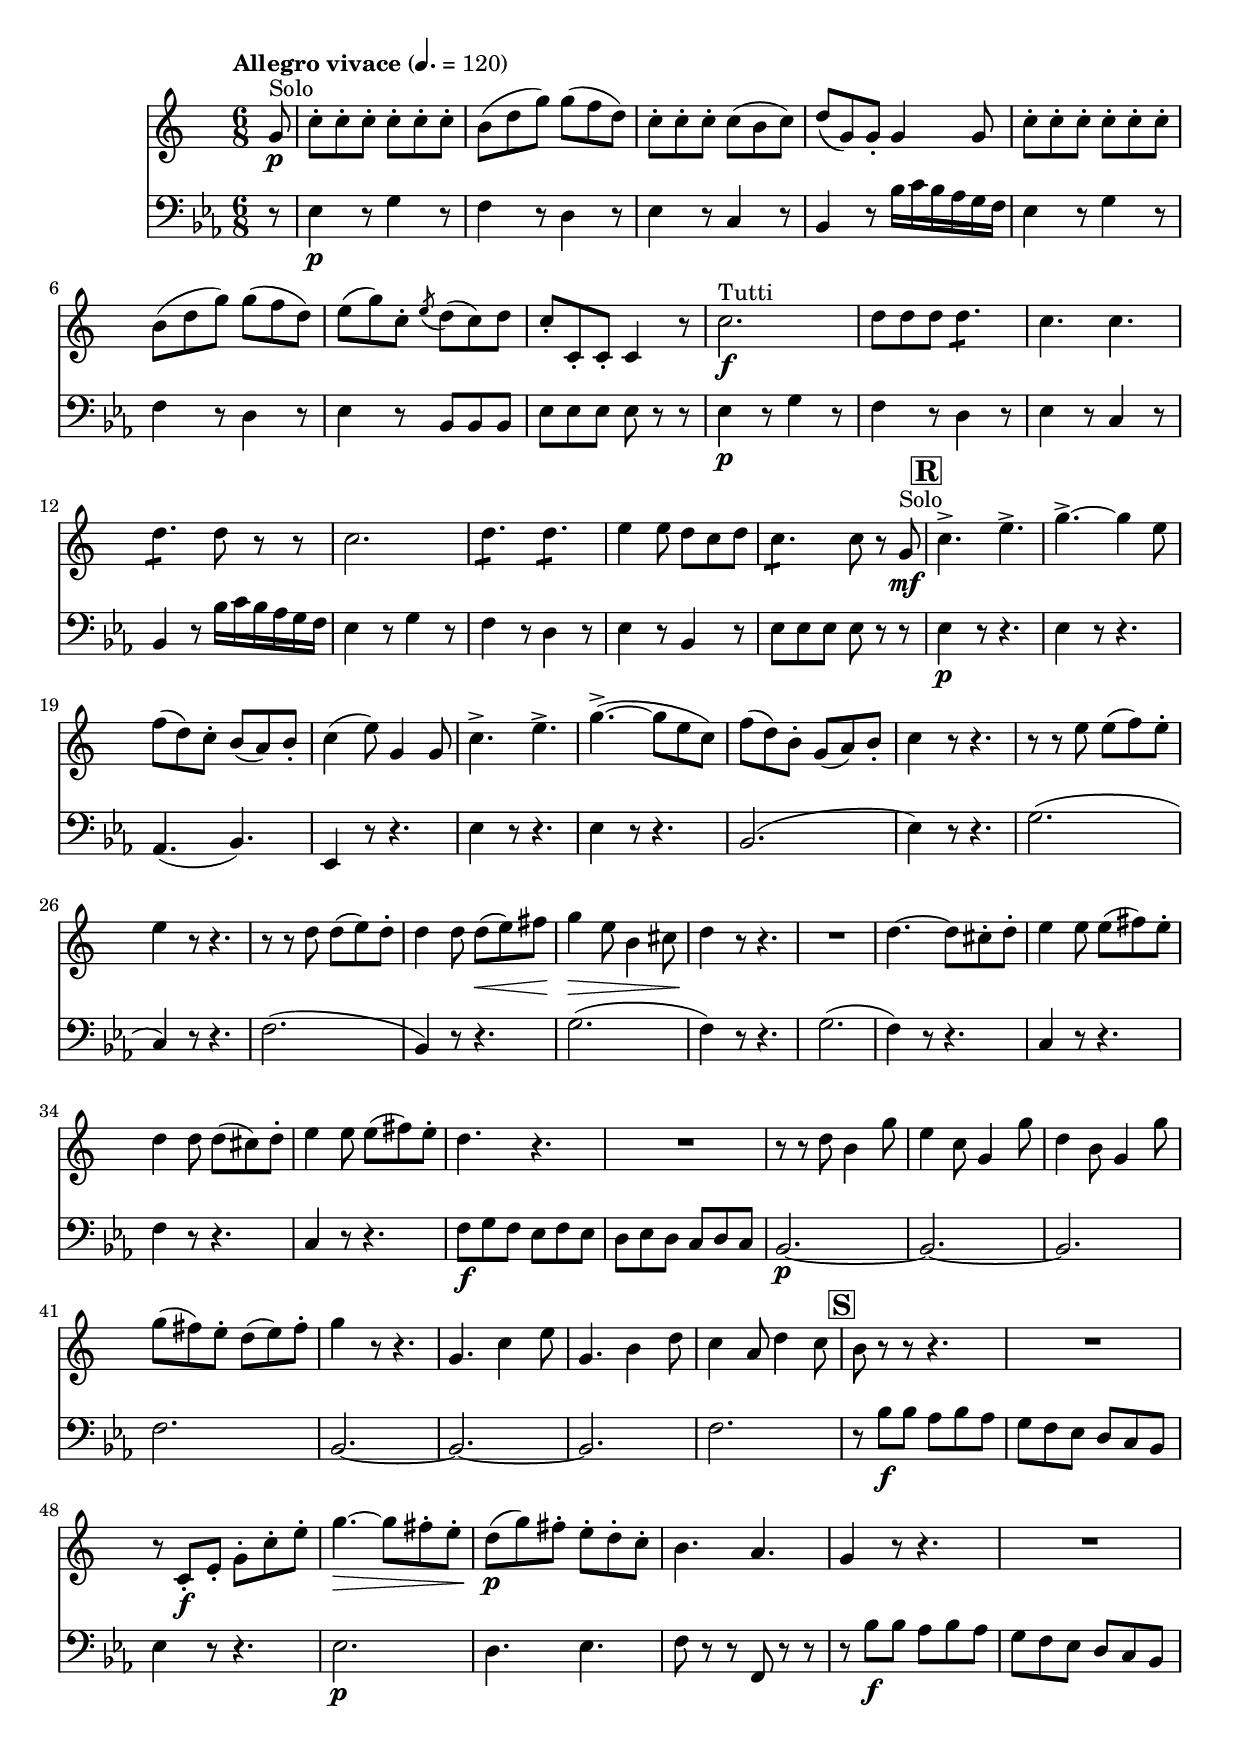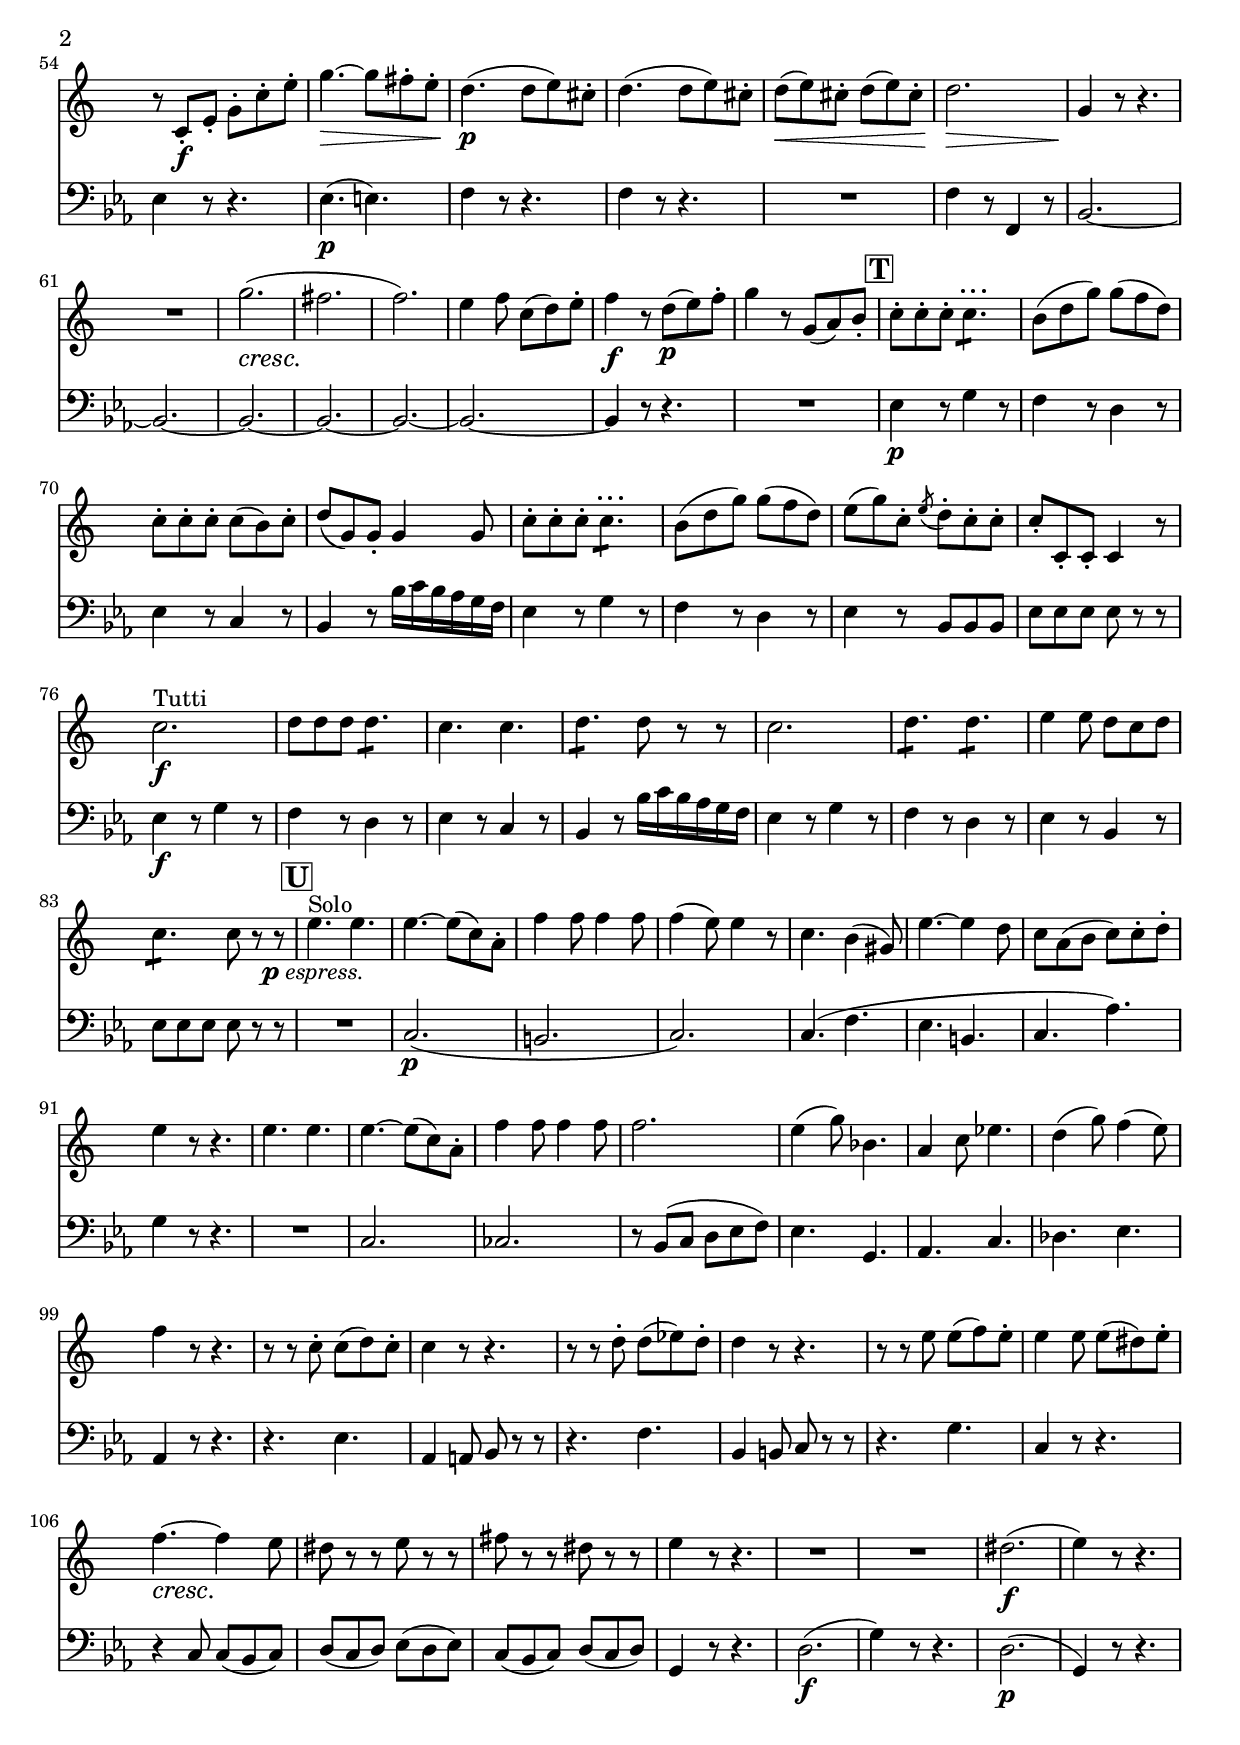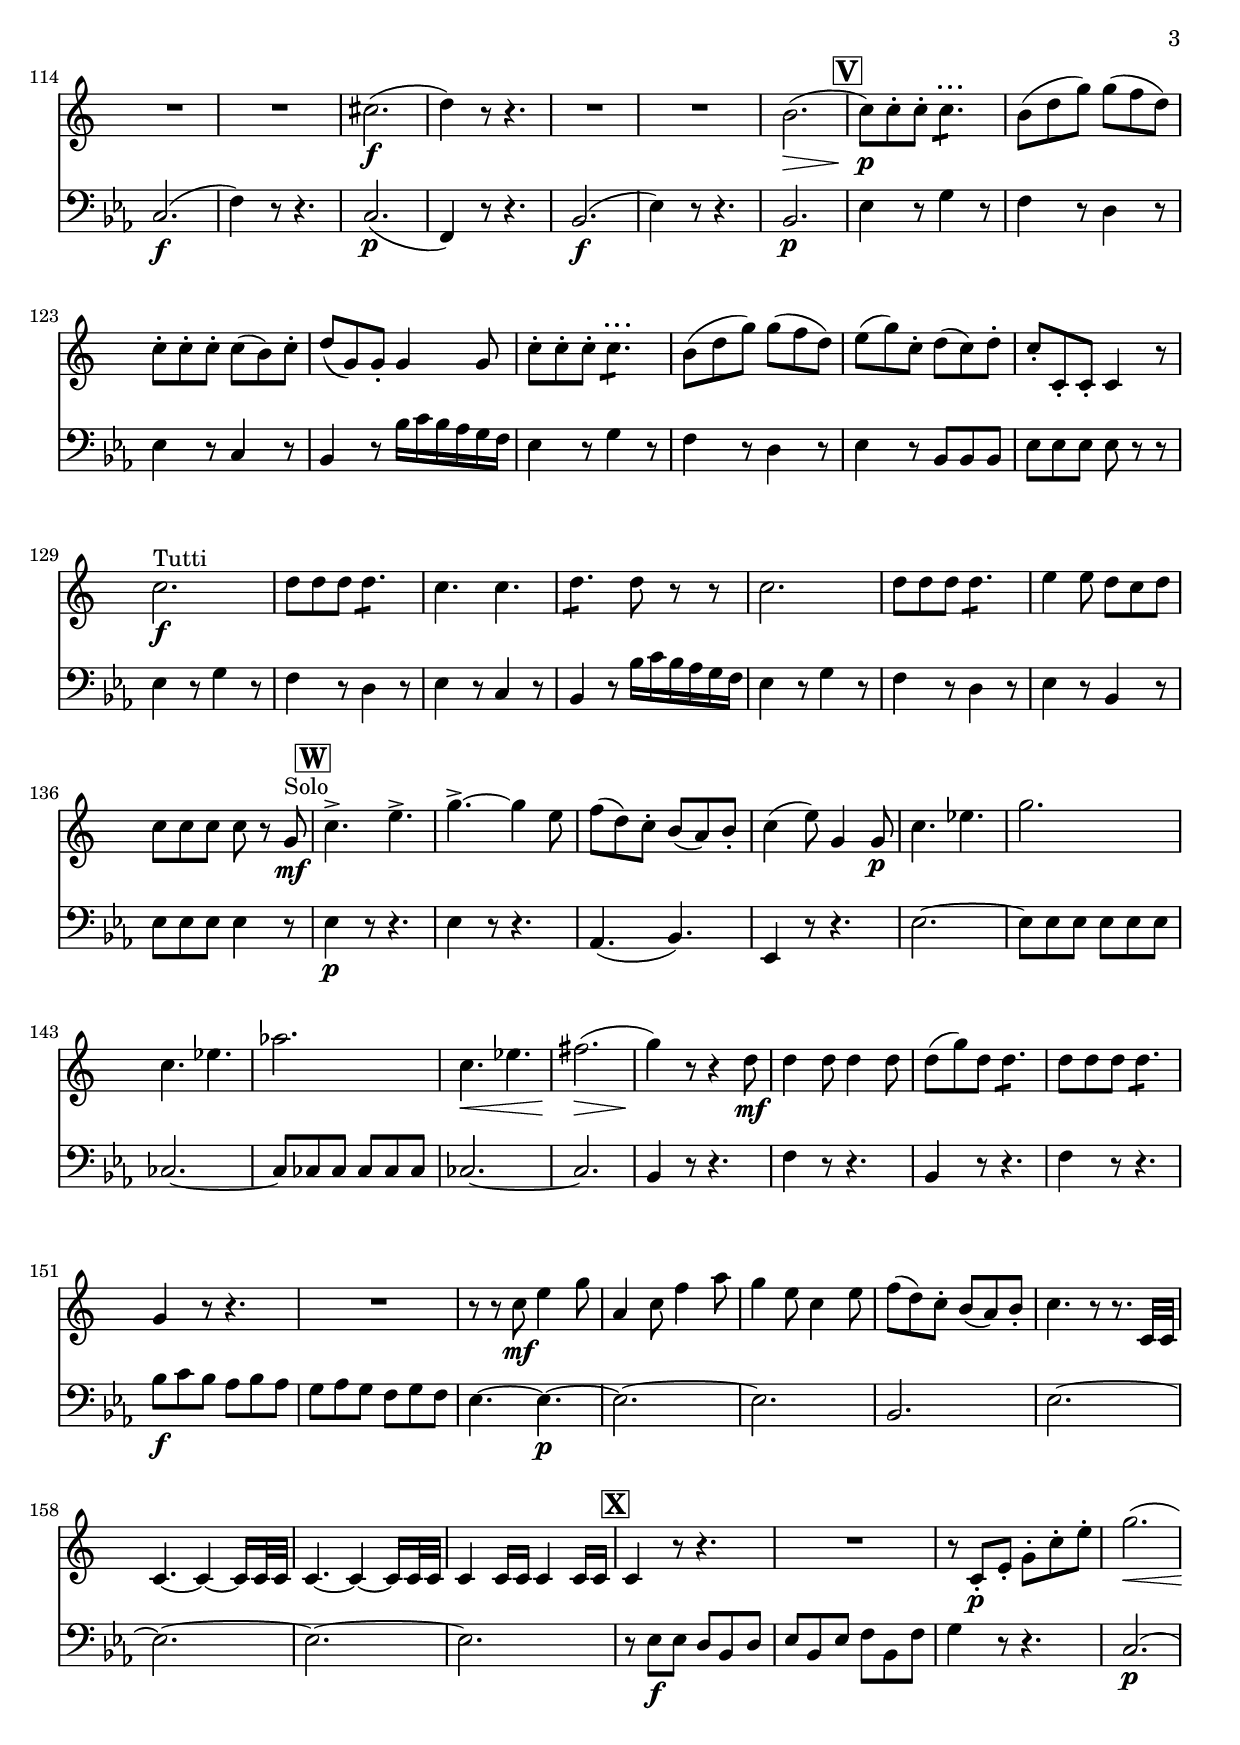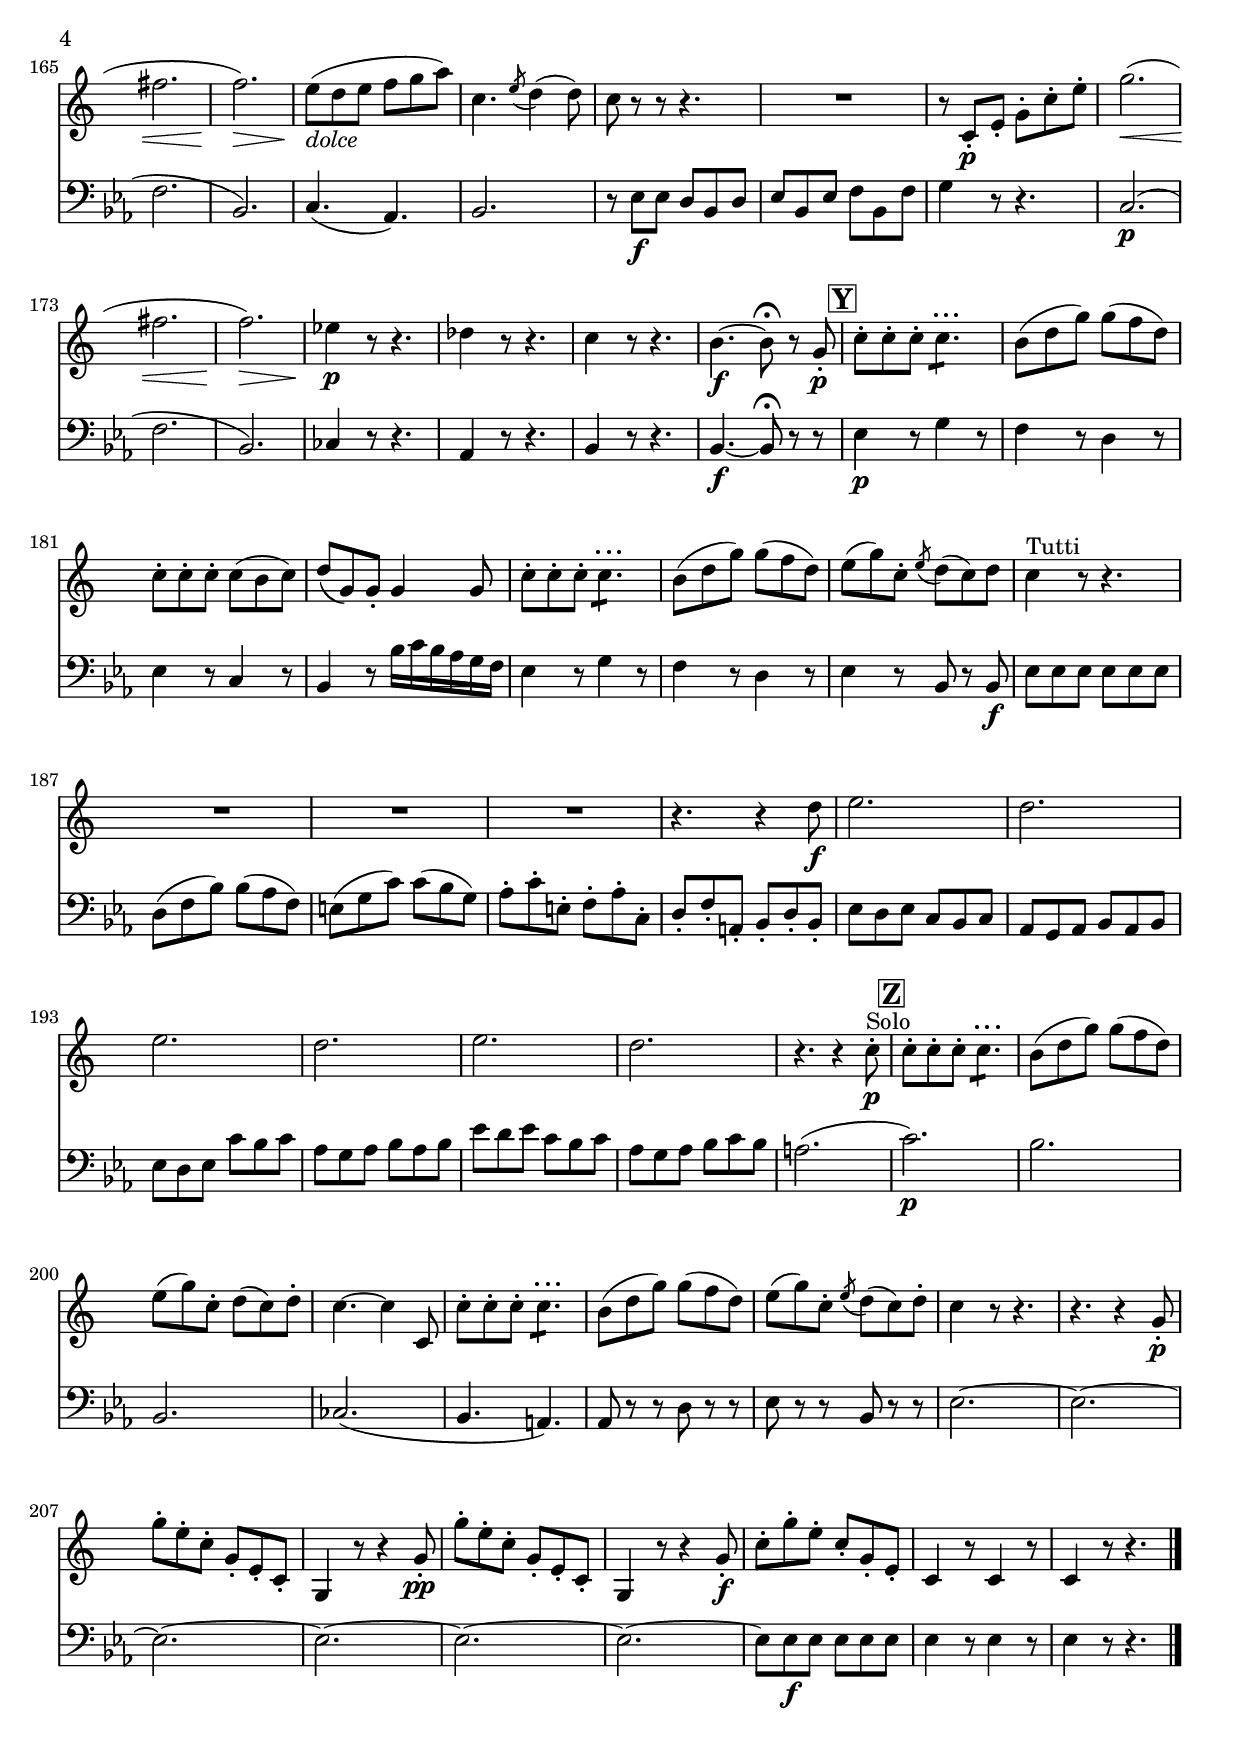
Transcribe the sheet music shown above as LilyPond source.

\version "2.12.2"

\include "defs.lyi"
\version "2.12.2"

hornMvtIII = \relative c''
{
  \transposition ees
  g8\p^\solo |
  c-. c-. c-. c-. c-. c-. |
  b( d g) g( f d) |
  c-. c-. c-. c( b c) |
  d( g,) g-. g4 g8 |
  c-. c-. c-. c-. c-. c-. |
  b( d g) g( f d) |
  e( g) c,-. \acciaccatura e8 d( c) d |
  c-. c,-. c-. c4 r8 |
  c'2.\f^\tutti |
  d8 d d \repeat tremolo 3 d8 |
  c4. c |
  \repeat tremolo 3 d8 d8 r r |
  c2. |
  \repeat tremolo 3 d8 \repeat tremolo 3 d8 |
  e4 e8 d c d |
  \repeat tremolo 3 c8 c8 r g\mf^\solo |

  %R
  c4.-> e-> |
  g~-> g4 e8 |
  f( d) c-. b( a) b-. |
  c4( e8) g,4 g8 |
  c4.-> e-> |
  g~->( g8 e c) |
  f( d) b-. g( a) b-. |
  c4 r8 r4. |
  r8 r e e( f) e-. |
  e4 r8 r4. |
  r8 r d d( e) d-. |
  d4 d8 d(\< e) fis |
  g4\> e8 b4 cis8 |
  d4\! r8 r4. |
  R2. |
  d4.~ d8 cis-. d-. |
  e4 e8 e( fis) e-. |
  d4 d8 d( cis) d-. |
  e4 e8 e( fis) e-. |
  d4. r |
  R2. |
  r8 r d b4 g'8 |
  e4 c8 g4 g'8 |
  d4 b8 g4 g'8 |
  g( fis) e-. d( e) fis-. |
  g4 r8 r4. |
  g,4. c4 e8 |
  g,4. b4 d8 |
  c4 a8 d4 c8 |

  %S
  b8 r r r4. |
  R2. |
  r8 c,-.\f e-. g-. c-. e-. |
  g4.~\> g8 fis-. e-. |
  d(\p g) fis-. e-. d-. c-. |
  b4. a |
  g4 r8 r4. |
  R2. |
  r8 c,-.\f e-. g-. c-. e-. |
  g4.~\> g8 fis-. e-. |
  d4.(\p d8 e) cis-. |
  d4.( d8 e) cis-. |
  d(\< e) cis-. d(e) cis-. |
  d2.\> |
  g,4\! r8 r4. |
  R2. |
  \override DynamicTextSpanner #'dash-period = #-1.0
  \crescTextCresc
  g'2.(\< |
  fis |
  f) |
  e4 f8 c( d) e-. |
  f4\f r8 d(\p e) f-. |
  g4 r8 g,( a) b-. |

  %T
  c8-. c-. c-. \repeat tremolo 3 c8^\staccatoThree |
  b( d g) g( f d) |
  c-. c-. c-. c( b) c-. |
  d( g,) g-. g4 g8 |
  c8-. c-. c-. \repeat tremolo 3 c8^\staccatoThree |
  b( d g) g( f d) |
  e( g) c,-. \acciaccatura e8 d-. c-. c-. |
  c-. c,-. c-. c4 r8 |
  c'2.\f^\tutti |
  d8 d d \repeat tremolo 3 d8 |
  c4. c |
  \repeat tremolo 3 d8 d r r |
  c2. |
  \repeat tremolo 3 d8 \repeat tremolo 3 d8 |
  e4 e8 d c d |
  \repeat tremolo 3 c8 c r r |

  %U
  e4.\pEspress^\solo e |
  e~ e8( c) a-. |
  f'4 f8 f4 f8 |
  f4( e8) e4 r8 |
  c4. b4( gis8) |
  e'4.~ e4 d8 |
  c a( b c) c-. d-. |
  e4 r8 r4. |
  e4. e |
  e~ e8( c) a-. |
  f'4 f8 f4 f8 |
  f2. |
  e4( g8) bes,4. |
  a4 c8 ees4. |
  d4( g8) f4( e8) |
  f4 r8 r4. |
  r8 r c-. c( d) c-. |
  c4 r8 r4. |
  r8 r d-. d( ees) d-. |
  d4 r8 r4. |
  r8 r e e( f) e-. |
  e4 e8 e( dis) e-. |
  f4.~\< f4 e8 |
  dis8 r r e r r |
  fis r r dis r r |
  e4\! r8 r4. |
  R2.*2 |
  dis2.(\f |
  e4) r8 r4. |
  R2.*2 |
  cis2.(\f |
  d4) r8 r4. |
  R2.*2 |
  b2.(\> |

  %V
  c8)\p c-. c-. \repeat tremolo 3 c^\staccatoThree |
  b8( d g) g( f d) |
  c-. c-. c-. c( b) c-. |
  d( g,) g-. g4 g8 |
  c8-. c-. c-. \repeat tremolo 3 c^\staccatoThree |
  b8( d g) g( f d) |
  e( g) c,-. d( c) d-. |
  c-. c,-. c-. c4 r8 |
  c'2.\f^\tutti |
  d8 d d \repeat tremolo 3 d8 |
  c4. c |
  \repeat tremolo 3 d8 d r r |
  c2. |
  d8 d d \repeat tremolo 3 d8 |
  e4 e8 d c d |
  c c c c r g\mf^\solo |

  %W
  c4.-> e-> |
  g~-> g4 e8 |
  f( d) c-. b( a) b-. |
  c4( e8) g,4 g8\p |
  c4. ees |
  g2. |
  c,4. ees |
  aes2. |
  \crescHairpin
  c,4.\< ees |
  fis2.(\> |
  g4)\! r8 r4 d8\mf |
  d4 d8 d4 d8 |
  d( g) d \repeat tremolo 3 d8 |
  d d d \repeat tremolo 3 d8 |
  g,4 r8 r4. |
  R2. |
  r8 r c\mf e4 g8 |
  a,4 c8 f4 a8 |
  g4 e8 c4 e8 |
  f( d) c-. b( a) b-. |
  c4. r8 r8. c,32 c |
  \repeat unfold 2 {c4.~ c4~ c16 c32 c |}
  \repeat unfold 2 {c4 c16 c} |

  %X
  c4 r8 r4. |
  R2. |
  r8 c-.\p e-. g-. c-. e-. |
  g2.(\< |
  fis |
  f)\> |
  e8(\!_\dolce d e f g a) |
  c,4. \acciaccatura e8 d4( d8) |
  c8 r r r4. |
  R2. |
  r8 c,-.\p e-. g-. c-. e-. |
  g2.(\< |
  fis |
  f)\> |
  ees4\p r8 r4. |
  des4 r8 r4. |
  c4 r8 r4. |
  b4.~\f b8\fermata r8 g-.\p |

  %Y
  c8-. c-. c-. \repeat tremolo 3 c8^\staccatoThree |
  b( d g) g( f d) |
  c-. c-. c-. c( b c) |
  d( g,) g-. g4 g8 |
  c8-. c-. c-. \repeat tremolo 3 c8^\staccatoThree |
  b( d g) g( f d) |
  e( g) c,-. \acciaccatura e8 d( c) d |
  c4^\tutti r8 r4. |
  R2.*3 |
  r4. r4 d8\f |
  \repeat unfold 3 {e2. | d |}
  r4. r4 c8-.\p^\solo |

  %Z
  c8-. c-. c-. \repeat tremolo 3 c8^\staccatoThree |
  b( d g) g( f d) |
  e( g) c,-. d( c) d-. |
  c4.~ c4 c,8 |
  c'8-. c-. c-. \repeat tremolo 3 c8^\staccatoThree |
  b( d g) g( f d) |
  e( g) c,-. \acciaccatura e8 d( c) d-. |
  c4 r8 r4. |
  r4. r4 g8-.\p |
  g'-. e-. c-. g-. e-. c-. |
  g4 r8 r4 g'8-.\pp |
  g'-. e-. c-. g-. e-. c-. |
  g4 r8 r4 g'8-.\f |
  c-. g'-. e-. c-. g-. e-. |
  c4 r8 c4 r8 |
  c4 r8 r4. |
}


\version "2.12.2"

\include "defs.lyi"

bassMvtIII = \relative c
{
  \clef bass
  \key ees \major
  r8 |
  ees4\p r8 g4 r8 |
  f4 r8 d4 r8 |
  ees4 r8 c4 r8 |
  bes4 r8 bes'16 c bes aes g f |
  ees4 r8 g4 r8 |
  f4 r8 d4 r8 |
  ees4 r8 bes8 bes bes |
  ees ees ees ees r r |
  ees4\p r8 g4 r8 |
  f4 r8 d4 r8 |
  ees4 r8 c4 r8 |
  bes4 r8 bes'16 c bes aes g f |
  ees4 r8 g4 r8 |
  f4 r8 d4 r8 |
  ees4 r8 bes4 r8 |
  ees8 ees ees ees r r |

  %R
  ees4\p r8 r4. |
  ees4 r8 r4. |
  aes,4.( bes) |
  ees,4 r8 r4. |
  ees'4 r8 r4. |
  ees4 r8 r4. |
  bes2.( |
  ees4) r8 r4. |
  g2.( |
  c,4) r8 r4. |
  f2.( |
  bes,4) r8 r4. |
  \repeat unfold 2 
  {
    g'2.( |
    f4) r8 r4. |
  }
  c4 r8 r4. |
  f4 r8 r4. |
  c4 r8 r4. |
  f8\f g f ees f ees |
  d ees d c d c |
  bes2.~\p |
  bes~ |
  bes |
  f' |
  bes,~ |
  bes~ |
  bes |
  f' |

  %S
  r8 bes\f bes aes bes aes |
  g f ees d c bes |
  ees4 r8 r4. |
  ees2.\p |
  d4. ees |
  f8 r r f, r r |
  r bes'\f bes aes bes aes |
  g f ees d c bes |
  ees4 r8 r4. |
  ees4.(\p e) |
  f4 r8 r4. |
  f4 r8 r4. |
  R2. |
  f4 r8 f,4 r8 |
  \repeat unfold 6 {bes2.~ |}
  bes4 r8 r4. |
  R2. |

  %T
  ees4\p r8 g4 r8 |
  f4 r8 d4 r8 |
  ees4 r8 c4 r8 |
  bes4 r8 bes'16 c bes aes g f |
  ees4 r8 g4 r8 |
  f4 r8 d4 r8 |
  ees4 r8 bes bes bes |
  ees ees ees ees r r |
  ees4\f r8 g4 r8 |
  f4 r8 d4 r8 |
  ees4 r8 c4 r8 |
  bes4 r8 bes'16 c bes aes g f |
  ees4 r8 g4 r8 |
  f4 r8 d4 r8 |
  ees4 r8 bes4 r8 |
  ees8 ees ees ees r r |

  %U
  R2. |
  c2.(\p |
  b |
  c) |
  c4.( f |
  ees b |
  c aes') |
  g4 r8 r4. |
  R2. |
  c,2. |
  ces |
  r8 bes( c d ees f) |
  ees4. g, |
  aes c |
  des ees |
  aes,4 r8 r4. |
  r4. ees' |
  aes,4 a8 bes r r |
  r4. f' |
  bes,4 b8 c r r |
  r4. g'4. |
  c,4 r8 r4. |
  r4 c8 c( bes c) |
  d( c d) ees( d ees) |
  c( bes c) d( c d) |
  g,4 r8 r4. |
  d'2.(\f |
  g4) r8 r4. |
  d2.(\p |
  g,4) r8 r4. |
  c2.(\f |
  f4) r8 r4. |
  c2.(\p |
  f,4) r8 r4. |
  bes2.(\f |
  ees4) r8 r4. |
  bes2.\p |

  %V
  ees4 r8 g4 r8 |
  f4 r8 d4 r8 |
  ees4 r8 c4 r8 |
  bes4 r8 bes'16 c bes aes g f |
  ees4 r8 g4 r8 |
  f4 r8 d4 r8 |
  ees4 r8 bes bes bes |
  ees ees ees ees r r |
  ees4 r8 g4 r8 |
  f4 r8 d4 r8 |
  ees4 r8 c4 r8 |
  bes4 r8 bes'16 c bes aes g f |
  ees4 r8 g4 r8 |
  f4 r8 d4 r8 |
  ees4 r8 bes4 r8 |
  ees8 ees ees ees4 r8 |

  %W
  ees4\p r8 r4. |
  ees4 r8 r4. |
  aes,4.( bes) |
  ees,4 r8 r4. |
  ees'2.~ |
  ees8 ees ees ees ees ees |
  ces2.~ |
  ces8 ces ces ces ces ces |
  ces2.~ |
  ces |
  bes4 r8 r4. |
  f'4 r8 r4. |
  bes,4 r8 r4. |
  f'4 r8 r4. |
  bes8\f c bes aes bes aes |
  g aes g f g f |
  ees4.~ ees~\p |
  ees2.~ |
  ees |
  bes |
  ees~ |
  ees~ |
  ees~ |
  ees |

  %X
  r8 ees\f ees d bes d |
  ees bes ees f bes, f' |
  g4 r8 r4. |
  c,2.(\p |
  f |
  bes,) |
  c4.( aes) |
  bes2. |
  r8 ees\f ees d bes d |
  ees bes ees f bes, f' |
  g4 r8 r4. |
  c,2.(\p |
  f |
  bes,) |
  ces4 r8 r4. |
  aes4 r8 r4. |
  bes4 r8 r4. |
  bes4.~\f bes8\fermata r r |

  %Y
  ees4\p r8 g4 r8 |
  f4 r8 d4 r8 |
  ees4 r8 c4 r8 |
  bes4 r8 bes'16 c bes aes g f |
  ees4 r8 g4 r8 |
  f4 r8 d4 r8 |
  ees4 r8 bes r bes\f |
  ees ees ees ees ees ees |
  d( f bes) bes( aes f) |
  e( g c) c( bes g) |
  aes-. c-. e,-. f-. aes-. c,-. |
  d-. f-. a,-. bes-. d-. bes-. |
  ees d ees c bes c |
  aes g aes bes aes bes |
  ees d ees c' bes c |
  aes g aes bes aes bes |
  ees d ees c bes c |
  aes g aes bes c bes |
  a2.( |

  %Z
  c)\p |
  bes |
  bes, |
  ces( |
  bes4. a) |
  aes8 r r d r r |
  ees r r bes r r |
  \repeat unfold 6 {ees2.~ |}
  ees8 ees\f ees ees ees ees |
  ees4 r8 ees4 r8 |
  ees4 r8 r4. |
}



\score
{
  <<
    \new Staff
    {
      \set Staff.midiInstrument = "french horn"
      \hornMvtIII
    }
    \new Staff
    {
      \set Staff.midiInstrument = "string ensemble 1"
      << \outlineMvtIII \bassMvtIII >>
    }
  >>
  \layout
  {
  }
  \midi
  {
  }
}
